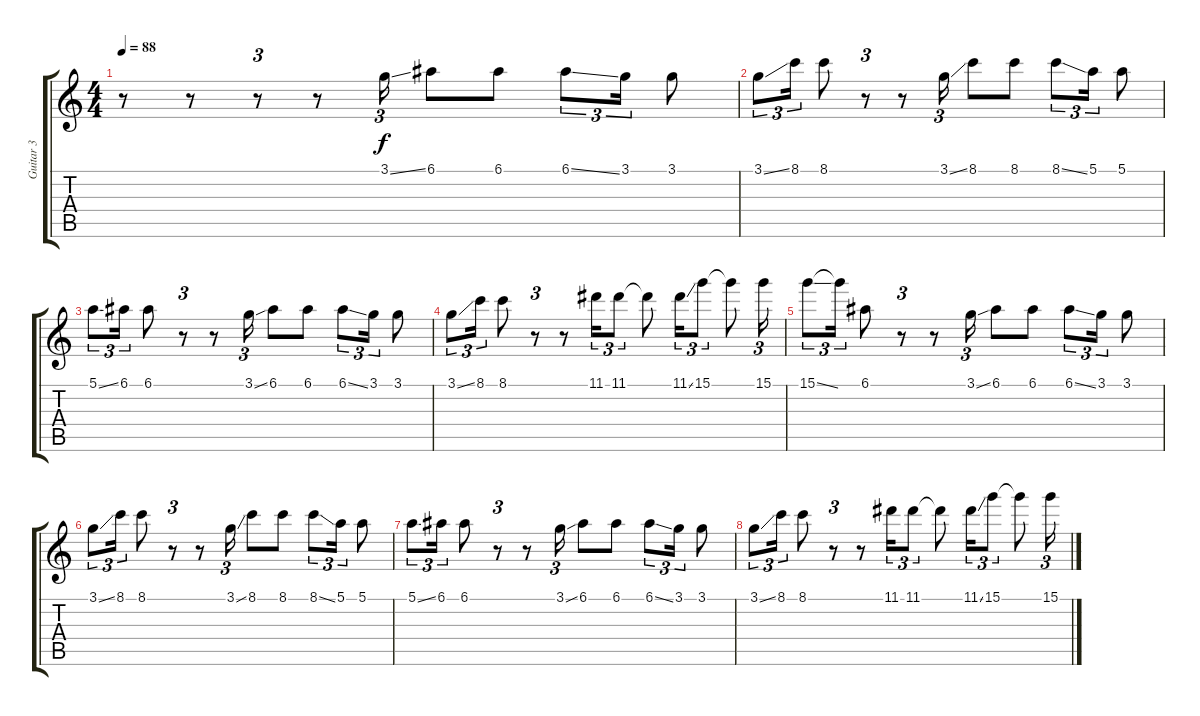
\track ("Guitar 3" "Guitar 3") {instrument overdrivenguitar}
\staff {score tabs}
\tuning (E4 B3 G3 D3 A2 E2) {hide}
\ts (4 4)
\tempo 88
\clef g2
\ks c
r.8{dy f volume 14 balance 0} r.8 r.8{tu (3 2)} r.8 3.1{ss}.16{tu (3 2)} 6.1.8 6.1.8 6.1{ss}.8{tu (3 2)} 3.1.16{tu (3 2)} 3.1.8 |
3.1{ss}.8{tu (3 2)} 8.1.16{tu (3 2)} 8.1.8 r.8{tu (3 2)} r.8 3.1{ss}.16{tu (3 2)} 8.1.8 8.1.8 8.1{ss}.8{tu (3 2)} 5.1.16{tu (3 2)} 5.1.8 |
5.1{ss}.8{tu (3 2)} 6.1.16{tu (3 2)} 6.1.8 r.8{tu (3 2)} r.8 3.1{ss}.16{tu (3 2)} 6.1.8 6.1.8 6.1{ss}.8{tu (3 2)} 3.1.16{tu (3 2)} 3.1.8 |
3.1{ss}.8{tu (3 2)} 8.1.16{tu (3 2)} 8.1.8 r.8{tu (3 2)} r.8 11.1.16{tu (3 2)} 11.1.8{tu (3 2)} 11.1{t}.8 11.1{ss}.16{tu (3 2)} 15.1.8{tu (3 2)} 15.1{t}.8 15.1.16{tu (3 2)} |
15.1{ss}.8{tu (3 2)} 15.1{t}.16{tu (3 2)} 6.1.8 r.8{tu (3 2)} r.8 3.1{ss}.16{tu (3 2)} 6.1.8 6.1.8 6.1{ss}.8{tu (3 2)} 3.1.16{tu (3 2)} 3.1.8 |
3.1{ss}.8{tu (3 2)} 8.1.16{tu (3 2)} 8.1.8 r.8{tu (3 2)} r.8 3.1{ss}.16{tu (3 2)} 8.1.8 8.1.8 8.1{ss}.8{tu (3 2)} 5.1.16{tu (3 2)} 5.1.8 |
5.1{ss}.8{tu (3 2)} 6.1.16{tu (3 2)} 6.1.8 r.8{tu (3 2)} r.8 3.1{ss}.16{tu (3 2)} 6.1.8 6.1.8 6.1{ss}.8{tu (3 2)} 3.1.16{tu (3 2)} 3.1.8 |
3.1{ss}.8{tu (3 2)} 8.1.16{tu (3 2)} 8.1.8 r.8{tu (3 2)} r.8 11.1.16{tu (3 2)} 11.1.8{tu (3 2)} 11.1{t}.8 11.1{ss}.16{tu (3 2)} 15.1.8{tu (3 2)} 15.1{t}.8 15.1.16{tu (3 2)}
